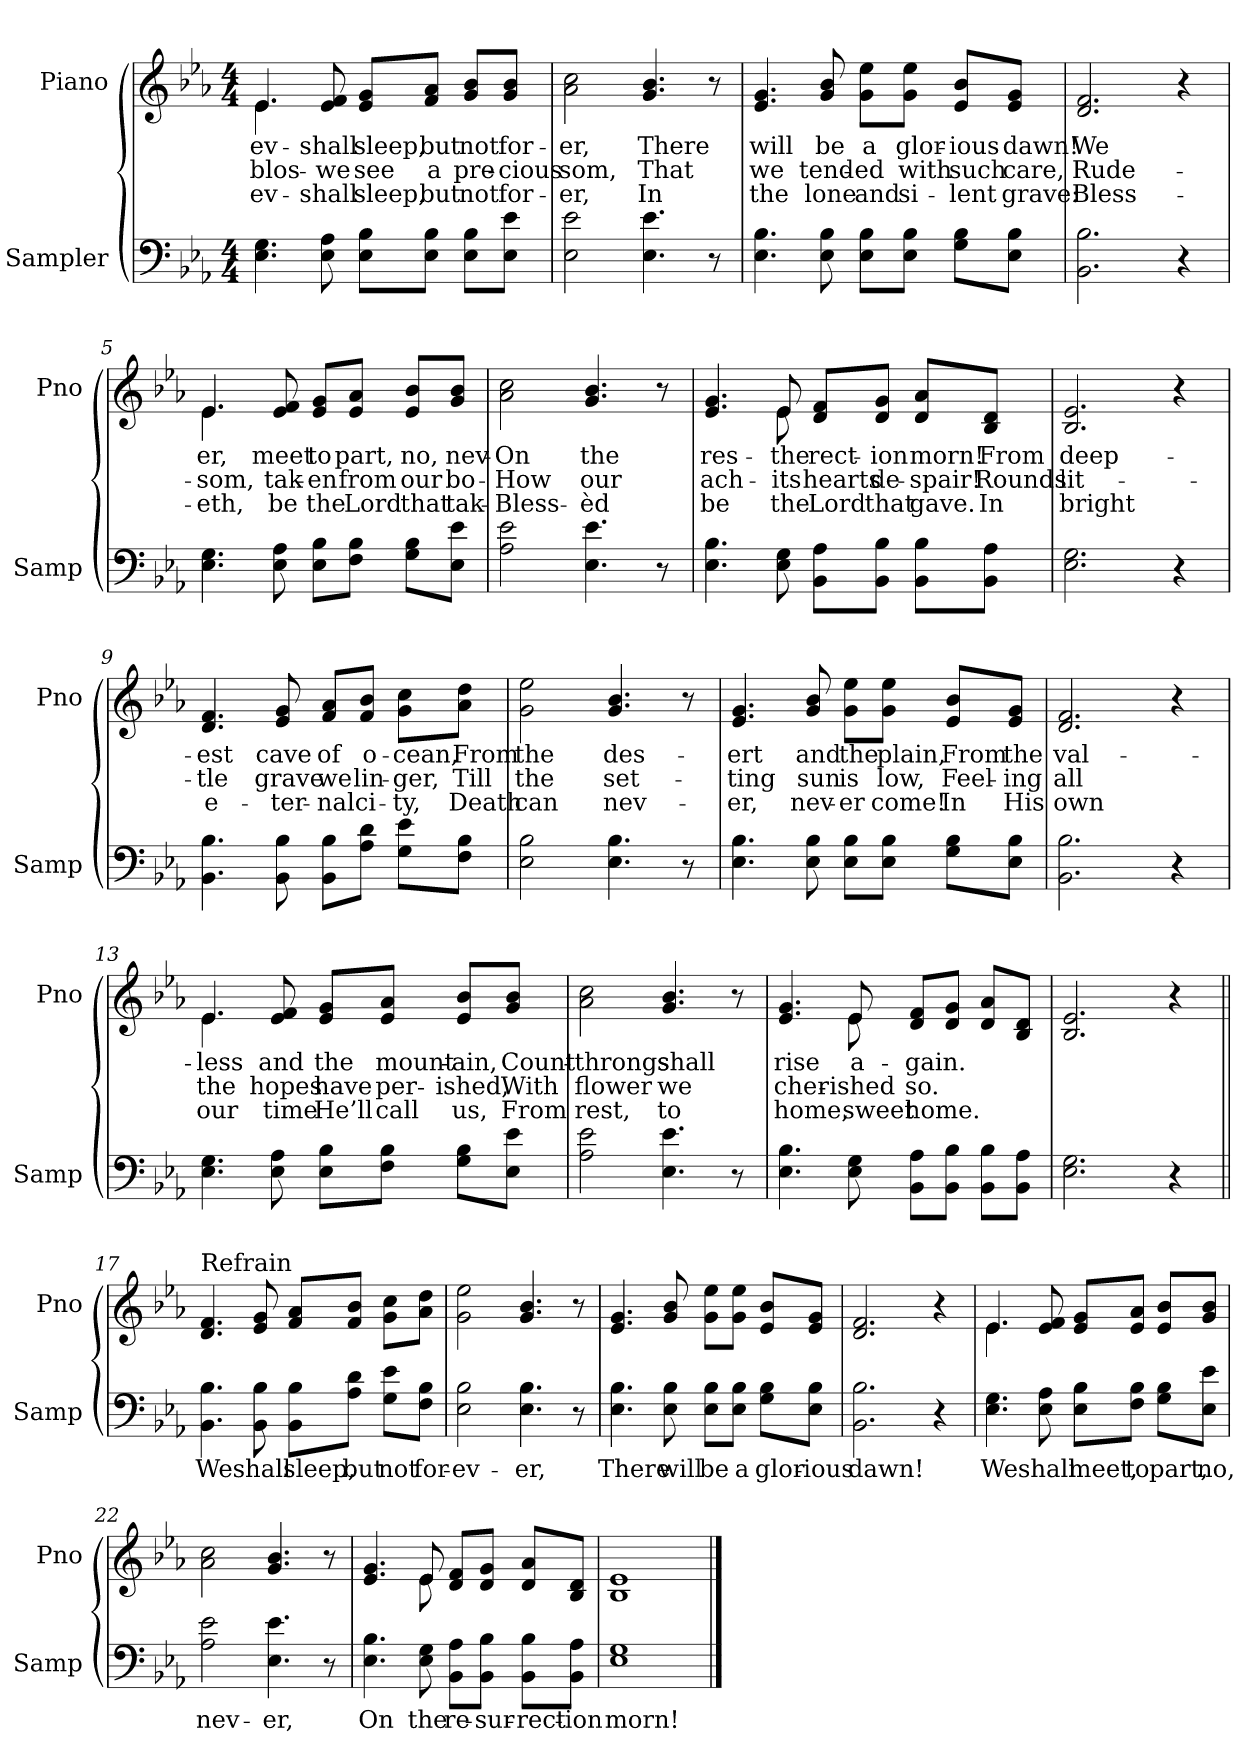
**kern	**text	**kern	**text	**text	**text
*part2	*part2	*part1	*part1	*part1	*part1
*staff2	*staff2	*staff1	*staff1	*staff1	*staff1
*I"Sampler	*	*I"Piano	*	*	*
*I'Samp	*	*I'Pno	*	*	*
*clefF4	*	*clefG2	*	*	*
*k[b-e-a-]	*	*k[b-e-a-]	*	*	*
*E-:	*	*E-:	*	*	*
*M4/4	*	*M4/4	*	*	*
=1	=1	=1	=1	=1	=1
*	*	*^	*	*	*
4.E- 4.G	.	4.e-/	4.e-	-ev-	blos-	-ev-
8E- 8A-	.	8e- 8f	2ryy	shall	we	shall
8E-\ 8B-\L	.	8e-/ 8g/L	.	sleep,	see	sleep,
8E-\ 8B-\J	.	8f/ 8a-/J	.	but	a	but
8E-\ 8B-\L	.	8g/ 8b-/L	.	not	pre-	not
8E-\ 8e-\J	.	8g/ 8b-/J	8ryy	for-	-cious	for-
*	*	*v	*v	*	*	*
=2	=2	=2	=2	=2	=2
2E- 2e-	.	2a- 2cc	-er,	-som,	-er,
4.E- 4.e-	.	4.g 4.b-	There	That	In
8r	.	8r	.	.	.
=3	=3	=3	=3	=3	=3
4.E- 4.B-	.	4.e- 4.g	will	we	the
8E- 8B-	.	8g 8b-	be	tend-	lone
8E-\ 8B-\L	.	8g\ 8ee-\L	a	-ed	and
8E-\ 8B-\J	.	8g\ 8ee-\J	glor-	with	si-
8G\ 8B-\L	.	8e-/ 8b-/L	-ious	such	-lent
8E-\ 8B-\J	.	8e-/ 8g/J	dawn!	care,	grave:
=4	=4	=4	=4	=4	=4
2.BB- 2.B-	.	2.d 2.f	We	Rude-	Bless-
4r	.	4r	.	.	.
=5	=5	=5	=5	=5	=5
*	*	*^	*	*	*
4.E- 4.G	.	4.e-/	4.e-	-er,	-som,	-eth,
8E- 8A-	.	8e- 8f	2ryy	meet	tak-	be
8E-\ 8B-\L	.	8e-/ 8g/L	.	to	-en	the
8F\ 8B-\J	.	8e-/ 8a-/J	.	part,	from	Lord
8G\ 8B-\L	.	8e-/ 8b-/L	.	no,	our	that
8E-\ 8e-\J	.	8g/ 8b-/J	8ryy	nev-	bo-	tak-
*	*	*v	*v	*	*	*
=6	=6	=6	=6	=6	=6
2A- 2e-	.	2a- 2cc	On	How	Bless-
4.E- 4.e-	.	4.g 4.b-	the	our	-èd
8r	.	8r	.	.	.
=7	=7	=7	=7	=7	=7
*	*	*^	*	*	*
4.E- 4.B-	.	4.e- 4.g	4.ryy	res-	ach-	be
8E- 8G	.	8e-/	8e-	the	its	the
8BB-\ 8A-\L	.	8d/ 8f/L	2ryy	-rect-	hearts	Lord
8BB-\ 8B-\J	.	8d/ 8g/J	.	-ion	de-	that
8BB-\ 8B-\L	.	8d/ 8a-/L	.	morn!	-spair!	gave.
8BB-\ 8A-\J	.	8B-/ 8d/J	.	From	Rounds	In
*	*	*v	*v	*	*	*
=8	=8	=8	=8	=8	=8
2.E- 2.G	.	2.B- 2.e-	deep-	lit-	bright
4r	.	4r	.	.	.
=9	=9	=9	=9	=9	=9
4.BB- 4.B-	.	4.d 4.f	-est	-tle	e-
8BB- 8B-	.	8e- 8g	cave	grave	-ter-
8BB-\ 8B-\L	.	8f/ 8a-/L	of	we	-nal
8A-\ 8d\J	.	8f/ 8b-/J	o-	lin-	ci-
8G\ 8e-\L	.	8g\ 8cc\L	-cean,	-ger,	-ty,
8F\ 8B-\J	.	8a-\ 8dd\J	From	Till	Death
=10	=10	=10	=10	=10	=10
2E- 2B-	.	2g 2ee-	the	the	can
4.E- 4.B-	.	4.g 4.b-	des-	set-	nev-
8r	.	8r	.	.	.
=11	=11	=11	=11	=11	=11
4.E- 4.B-	.	4.e- 4.g	-ert	-ting	-er,
8E- 8B-	.	8g 8b-	and	sun	nev-
8E-\ 8B-\L	.	8g\ 8ee-\L	the	is	-er
8E-\ 8B-\J	.	8g\ 8ee-\J	plain,	low,	come!
8G\ 8B-\L	.	8e-/ 8b-/L	From	Feel-	In
8E-\ 8B-\J	.	8e-/ 8g/J	the	-ing	His
=12	=12	=12	=12	=12	=12
2.BB- 2.B-	.	2.d 2.f	val-	all	own
4r	.	4r	.	.	.
=13	=13	=13	=13	=13	=13
*	*	*^	*	*	*
4.E- 4.G	.	4.e-/	4.e-	-less	the	our
8E- 8A-	.	8e- 8f	2ryy	and	hopes	time
8E-\ 8B-\L	.	8e-/ 8g/L	.	the	have	He’ll
8F\ 8B-\J	.	8e-/ 8a-/J	.	mount-	per-	call
8G\ 8B-\L	.	8e-/ 8b-/L	.	-ain,	-ished,	us,
8E-\ 8e-\J	.	8g/ 8b-/J	8ryy	Count-	With	From
*	*	*v	*v	*	*	*
=14	=14	=14	=14	=14	=14
2A- 2e-	.	2a- 2cc	throngs	flower	rest,
4.E- 4.e-	.	4.g 4.b-	shall	we	to
8r	.	8r	.	.	.
=15	=15	=15	=15	=15	=15
*	*	*^	*	*	*
4.E- 4.B-	.	4.e- 4.g	4.ryy	rise	cher-	home,
8E- 8G	.	8e-/	8e-	a-	-ished	sweet
8BB-\ 8A-\L	.	8d/ 8f/L	2ryy	-gain.	so.	home.
8BB-\ 8B-\J	.	8d/ 8g/J	.	.	.	.
8BB-\ 8B-\L	.	8d/ 8a-/L	.	.	.	.
8BB-\ 8A-\J	.	8B-/ 8d/J	.	.	.	.
*	*	*v	*v	*	*	*
=16	=16	=16	=16	=16	=16
2.E- 2.G	.	2.B- 2.e-	.	.	.
4r	.	4r	.	.	.
=17||	=17||	=17||	=17||	=17||	=17||
!	!	!LO:TX:t=Refrain	!	!	!
4.BB- 4.B-	We	4.d 4.f	.	.	.
8BB- 8B-	shall	8e- 8g	.	.	.
8BB-\ 8B-\L	sleep,	8f/ 8a-/L	.	.	.
8A-\ 8d\J	but	8f/ 8b-/J	.	.	.
8G\ 8e-\L	not	8g\ 8cc\L	.	.	.
8F\ 8B-\J	for-	8a-\ 8dd\J	.	.	.
=18	=18	=18	=18	=18	=18
2E- 2B-	-ev-	2g 2ee-	.	.	.
4.E- 4.B-	-er,	4.g 4.b-	.	.	.
8r	.	8r	.	.	.
=19	=19	=19	=19	=19	=19
4.E- 4.B-	There	4.e- 4.g	.	.	.
8E- 8B-	will	8g 8b-	.	.	.
8E-\ 8B-\L	be	8g\ 8ee-\L	.	.	.
8E-\ 8B-\J	a	8g\ 8ee-\J	.	.	.
8G\ 8B-\L	glor-	8e-/ 8b-/L	.	.	.
8E-\ 8B-\J	-ious	8e-/ 8g/J	.	.	.
=20	=20	=20	=20	=20	=20
2.BB- 2.B-	dawn!	2.d 2.f	.	.	.
4r	.	4r	.	.	.
=21	=21	=21	=21	=21	=21
*	*	*^	*	*	*
4.E- 4.G	We	4.e-/	4.e-	.	.	.
8E- 8A-	shall	8e- 8f	2ryy	.	.	.
8E-\ 8B-\L	meet,	8e-/ 8g/L	.	.	.	.
8F\ 8B-\J	to	8e-/ 8a-/J	.	.	.	.
8G\ 8B-\L	part,	8e-/ 8b-/L	.	.	.	.
8E-\ 8e-\J	no,	8g/ 8b-/J	8ryy	.	.	.
*	*	*v	*v	*	*	*
=22	=22	=22	=22	=22	=22
2A- 2e-	nev-	2a- 2cc	.	.	.
4.E- 4.e-	-er,	4.g 4.b-	.	.	.
8r	.	8r	.	.	.
=23	=23	=23	=23	=23	=23
*	*	*^	*	*	*
4.E- 4.B-	On	4.e- 4.g	4.ryy	.	.	.
8E- 8G	the	8e-/	8e-	.	.	.
8BB-\ 8A-\L	re-	8d/ 8f/L	2ryy	.	.	.
8BB-\ 8B-\J	-sur-	8d/ 8g/J	.	.	.	.
8BB-\ 8B-\L	-rect-	8d/ 8a-/L	.	.	.	.
8BB-\ 8A-\J	-ion	8B-/ 8d/J	.	.	.	.
*	*	*v	*v	*	*	*
=24	=24	=24	=24	=24	=24
1E- 1G	morn!	1B- 1e-	.	.	.
==	==	==	==	==	==
*-	*-	*-	*-	*-	*-
